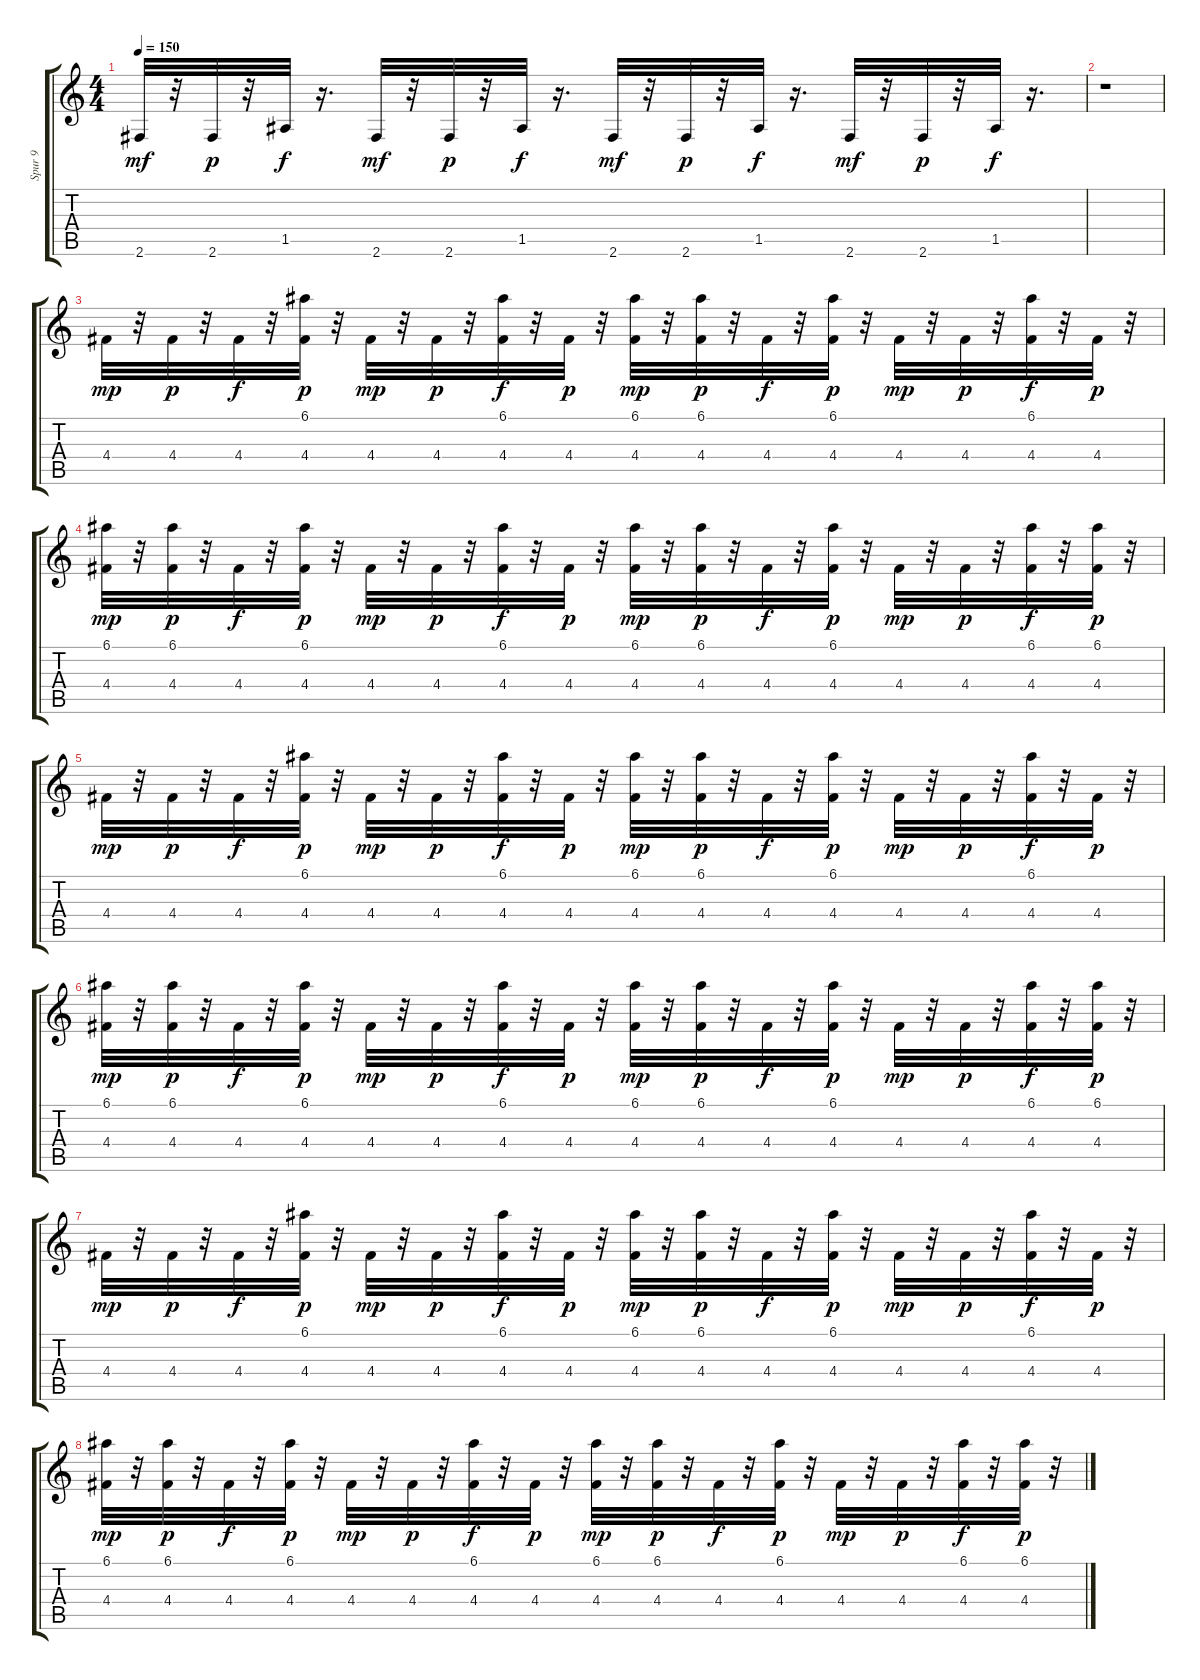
\track ("Spur 9" "Spur 9") {instrument electricguitarclean}
\staff {score tabs}
\tuning (E4 B3 G3 D3 A2 E2) {hide}
\ts (4 4)
\tempo 150
\clef g2
\ks c
2.6.32{dy mf} r.32 2.6.32{dy p} r.32 1.5.32{dy f} r.16{d} 2.6.32{dy mf} r.32 2.6.32{dy p} r.32 1.5.32{dy f} r.16{d} 2.6.32{dy mf} r.32 2.6.32{dy p} r.32 1.5.32{dy f} r.16{d} 2.6.32{dy mf} r.32 2.6.32{dy p} r.32 1.5.32{dy f} r.16{d} |
r.1 |
4.4.32{dy mp} r.32 4.4.32{dy p} r.32 4.4.32{dy f} r.32 (6.1 4.4).32{dy p} r.32 4.4.32{dy mp} r.32 4.4.32{dy p} r.32 (6.1 4.4).32{dy f} r.32 4.4.32{dy p} r.32 (6.1 4.4).32{dy mp} r.32 (6.1 4.4).32{dy p} r.32 4.4.32{dy f} r.32 (6.1 4.4).32{dy p} r.32 4.4.32{dy mp} r.32 4.4.32{dy p} r.32 (6.1 4.4).32{dy f} r.32 4.4.32{dy p} r.32 |
(6.1 4.4).32{dy mp} r.32 (6.1 4.4).32{dy p} r.32 4.4.32{dy f} r.32 (6.1 4.4).32{dy p} r.32 4.4.32{dy mp} r.32 4.4.32{dy p} r.32 (6.1 4.4).32{dy f} r.32 4.4.32{dy p} r.32 (6.1 4.4).32{dy mp} r.32 (6.1 4.4).32{dy p} r.32 4.4.32{dy f} r.32 (6.1 4.4).32{dy p} r.32 4.4.32{dy mp} r.32 4.4.32{dy p} r.32 (6.1 4.4).32{dy f} r.32 (6.1 4.4).32{dy p} r.32 |
4.4.32{dy mp} r.32 4.4.32{dy p} r.32 4.4.32{dy f} r.32 (6.1 4.4).32{dy p} r.32 4.4.32{dy mp} r.32 4.4.32{dy p} r.32 (6.1 4.4).32{dy f} r.32 4.4.32{dy p} r.32 (6.1 4.4).32{dy mp} r.32 (6.1 4.4).32{dy p} r.32 4.4.32{dy f} r.32 (6.1 4.4).32{dy p} r.32 4.4.32{dy mp} r.32 4.4.32{dy p} r.32 (6.1 4.4).32{dy f} r.32 4.4.32{dy p} r.32 |
(6.1 4.4).32{dy mp} r.32 (6.1 4.4).32{dy p} r.32 4.4.32{dy f} r.32 (6.1 4.4).32{dy p} r.32 4.4.32{dy mp} r.32 4.4.32{dy p} r.32 (6.1 4.4).32{dy f} r.32 4.4.32{dy p} r.32 (6.1 4.4).32{dy mp} r.32 (6.1 4.4).32{dy p} r.32 4.4.32{dy f} r.32 (6.1 4.4).32{dy p} r.32 4.4.32{dy mp} r.32 4.4.32{dy p} r.32 (6.1 4.4).32{dy f} r.32 (6.1 4.4).32{dy p} r.32 |
4.4.32{dy mp} r.32 4.4.32{dy p} r.32 4.4.32{dy f} r.32 (6.1 4.4).32{dy p} r.32 4.4.32{dy mp} r.32 4.4.32{dy p} r.32 (6.1 4.4).32{dy f} r.32 4.4.32{dy p} r.32 (6.1 4.4).32{dy mp} r.32 (6.1 4.4).32{dy p} r.32 4.4.32{dy f} r.32 (6.1 4.4).32{dy p} r.32 4.4.32{dy mp} r.32 4.4.32{dy p} r.32 (6.1 4.4).32{dy f} r.32 4.4.32{dy p} r.32 |
(6.1 4.4).32{dy mp} r.32 (6.1 4.4).32{dy p} r.32 4.4.32{dy f} r.32 (6.1 4.4).32{dy p} r.32 4.4.32{dy mp} r.32 4.4.32{dy p} r.32 (6.1 4.4).32{dy f} r.32 4.4.32{dy p} r.32 (6.1 4.4).32{dy mp} r.32 (6.1 4.4).32{dy p} r.32 4.4.32{dy f} r.32 (6.1 4.4).32{dy p} r.32 4.4.32{dy mp} r.32 4.4.32{dy p} r.32 (6.1 4.4).32{dy f} r.32 (6.1 4.4).32{dy p} r.32
